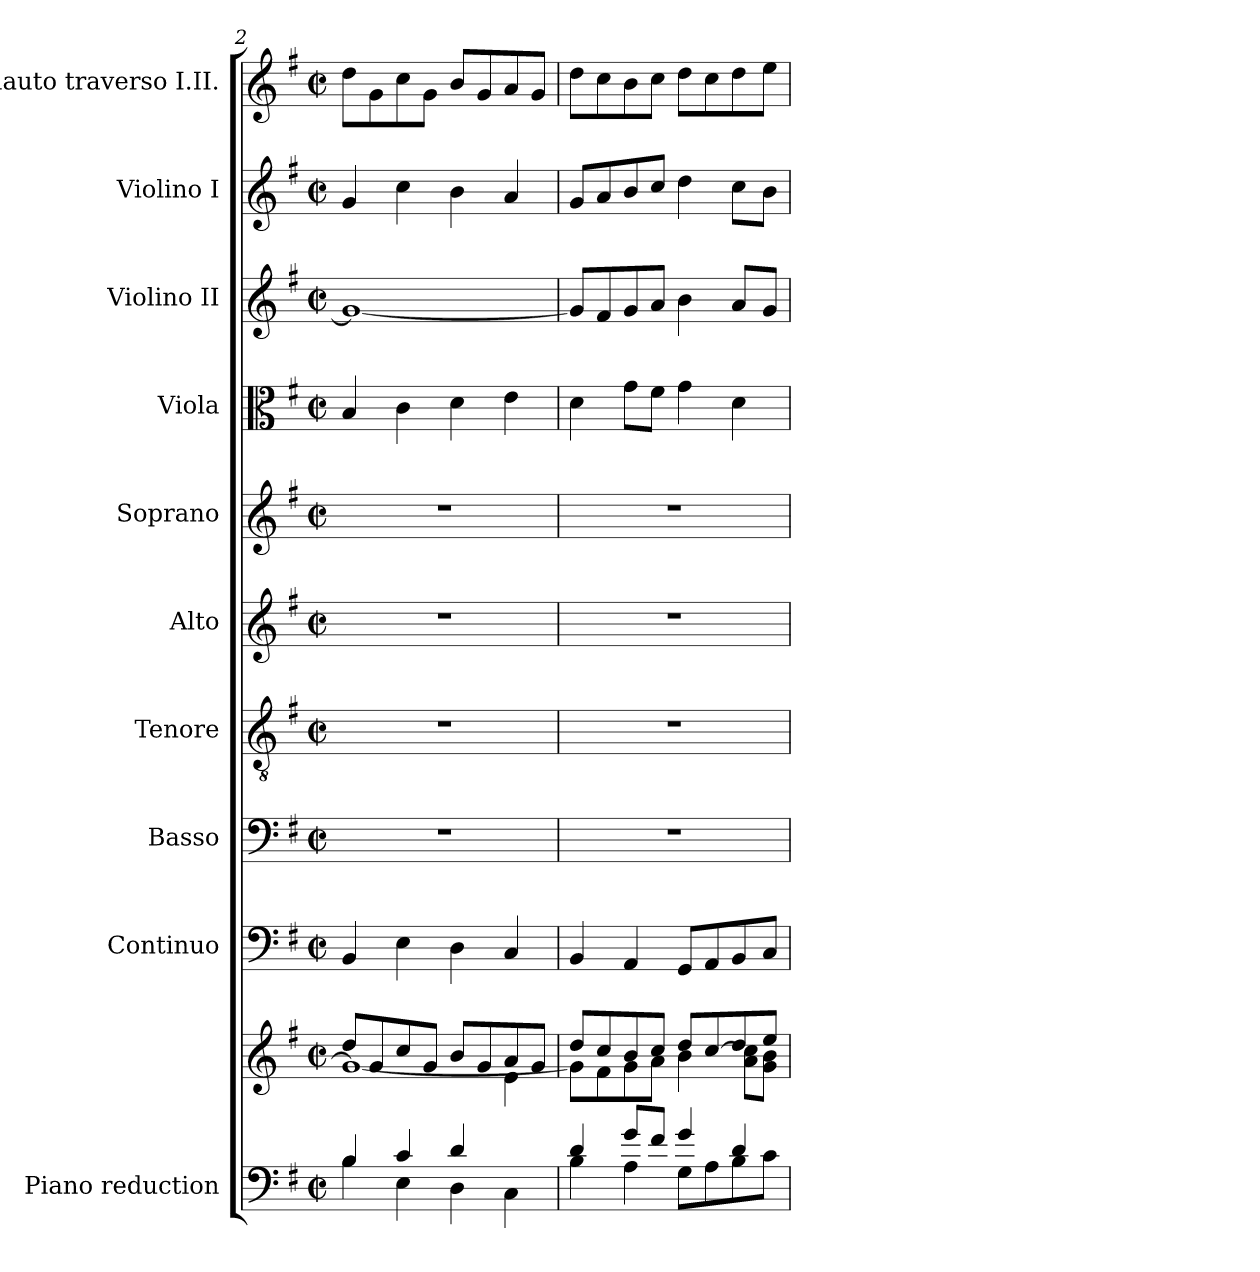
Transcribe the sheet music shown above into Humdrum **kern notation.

**kern	**kern	**kern	**kern	**kern	**kern	**kern	**kern	**kern	**kern	**kern
*part10	*part10	*part9	*part8	*part7	*part6	*part5	*part4	*part3	*part2	*part1
*staff11	*staff10	*staff9	*staff8	*staff7	*staff6	*staff5	*staff4	*staff3	*staff2	*staff1
*I"Piano reduction	*	*I"Continuo	*I"Basso	*I"Tenore	*I"Alto	*I"Soprano	*I"Viola	*I"Violino II	*I"Violino I	*I"Flauto traverso I.II.
*I'Pno	*	*	*	*	*	*	*I'Vla	*I'Vln	*I'Vln	*I'Fl
*clefF4	*clefG2	*clefF4	*clefF4	*clefGv2	*clefG2	*clefG2	*clefC3	*clefG2	*clefG2	*clefG2
*k[f#]	*k[f#]	*k[f#]	*k[f#]	*k[f#]	*k[f#]	*k[f#]	*k[f#]	*k[f#]	*k[f#]	*k[f#]
*M2/2	*M2/2	*M2/2	*M2/2	*M2/2	*M2/2	*M2/2	*M2/2	*M2/2	*M2/2	*M2/2
*met(c|)	*met(c|)	*met(c|)	*met(c|)	*met(c|)	*met(c|)	*met(c|)	*met(c|)	*met(c|)	*met(c|)	*met(c|)
=2	=2	=2	=2	=2	=2	=2	=2	=2	=2	=2
*^	*^	*	*	*	*	*	*	*	*	*
*	*	*	*^	*	*	*	*	*	*	*	*	*
4B/	4B\	8dd/L	1g_	2.ryy	4BB/	1r	1r	1r	1r	4B/	1g_	4g/	8dd\L
.	.	8g/	.	.	.	.	.	.	.	.	.	.	8g\
4c/	4E\	8cc/	.	.	4E\	.	.	.	.	4c\	.	4cc\	8cc\
.	.	8g/J	.	.	.	.	.	.	.	.	.	.	8g\J
4d/	4D\	8b/L	.	.	4D\	.	.	.	.	4d\	.	4b\	8b/L
.	.	8g/	.	.	.	.	.	.	.	.	.	.	8g/
4ryy	4C\	8a/	.	4e\	4C/	.	.	.	.	4e\	.	4a/	8a/
.	.	8g/J	.	.	.	.	.	.	.	.	.	.	8g/J
*	*	*	*v	*v	*	*	*	*	*	*	*	*	*
=3	=3	=3	=3	=3	=3	=3	=3	=3	=3	=3	=3	=3
4d/	4B\	8dd/L	8g\L]	4BB/	1r	1r	1r	1r	4d\	8g/L]	8g/L	8dd\L
.	.	8cc/	8f#\	.	.	.	.	.	.	8f#/	8a/	8cc\
8g/L	4A\	8b/	8g\	4AA/	.	.	.	.	8g\L	8g/	8b/	8b\
8f#/J	.	8cc/J	8a\J	.	.	.	.	.	8f#\J	8a/J	8cc/J	8cc\J
4g/	8G\L	8dd/L	4b\	8GG/L	.	.	.	.	4g\	4b\	4dd\	8dd\L
.	8A\	[8cc/	.	8AA/	.	.	.	.	.	.	.	8cc\
4d/	8B\	8dd/	8a\ 8cc\]L	8BB/	.	.	.	.	4d\	8a/L	8cc\L	8dd\
.	8c\J	8ee/J	8g\ 8b\J	8C/J	.	.	.	.	.	8g/J	8b\J	8ee\J
*v	*v	*	*	*	*	*	*	*	*	*	*	*
*	*v	*v	*	*	*	*	*	*	*	*	*
=	=	=	=	=	=	=	=	=	=	=
*-	*-	*-	*-	*-	*-	*-	*-	*-	*-	*-
